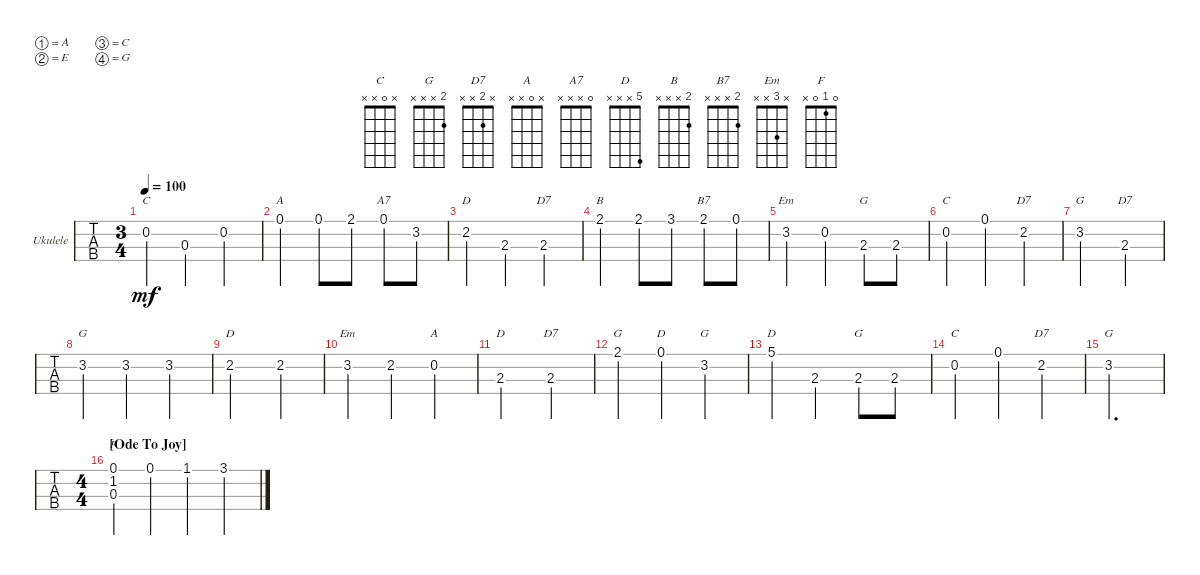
\bracketExtendMode groupsimilarinstruments
\firstSystemTrackNameOrientation horizontal
\otherSystemsTrackNameOrientation horizontal
\track ("" "Ukulele") {instrument shamisen}
\staff {tabs}
\tuning (A4 E4 C4 G4)
\chord ("C" x 0 x x)
\chord ("G" x x 2 x)
\chord ("D7" x x 2 x)
\chord ("G" x 3 x x)
\chord ("A" 0 x x x)
\chord ("A7" 0 x x x)
\chord ("D" x 2 x x)
\chord ("B" 2 x x x)
\chord ("B7" 2 x x x)
\chord ("Em" x 3 x x)
\chord ("D7" x 2 x x)
\chord ("A" x 0 x x)
\chord ("D" x x 2 x)
\chord ("G" 2 x x x)
\chord ("D" 0 x x x)
\chord ("D" 5 x x x)
\chord ("F" 0 1 0 x)
\ts (3 4)
\tempo 100
\clef g2
\ks g
0.2.4{ch "C" dy mf} 0.3.4 0.2.4 |
0.1.4{ch "A"} 0.1.8 2.1.8 0.1.8{ch "A7"} 3.2.8 |
2.2.4{ch "D"} 2.3.4 2.3.4{ch "D7"} |
2.1.4{ch "B"} 2.1.8 3.1.8 2.1.8{ch "B7"} 0.1.8 |
3.2.4{ch "Em"} 0.2.4 2.3.8{ch "G"} 2.3.8 |
0.2.4{ch "C"} 0.1.4 2.2.4{ch "D7"} |
3.2.2{ch "G"} 2.3.4{ch "D7"} |
3.2.4{ch "G"} 3.2.4 3.2.4 |
2.2.2{ch "D"} 2.2.4 |
3.2.4{ch "Em"} 2.2.4 0.2.4{ch "A"} |
2.3.2{ch "D"} 2.3.4{ch "D7"} |
2.1.4{ch "G"} 0.1.4{ch "D"} 3.2.4{ch "G"} |
5.1.4{ch "D"} 2.3.4 2.3.8{ch "G"} 2.3.8 |
0.2.4{ch "C"} 0.1.4 2.2.4{ch "D7"} |
3.2.2{d ch "G"} |
\ts (4 4)
\section ("" "[Ode To Joy]")
\ks f
(0.1 1.2 0.3).4{ch "F"} 0.1.4 1.1.4 3.1.4
